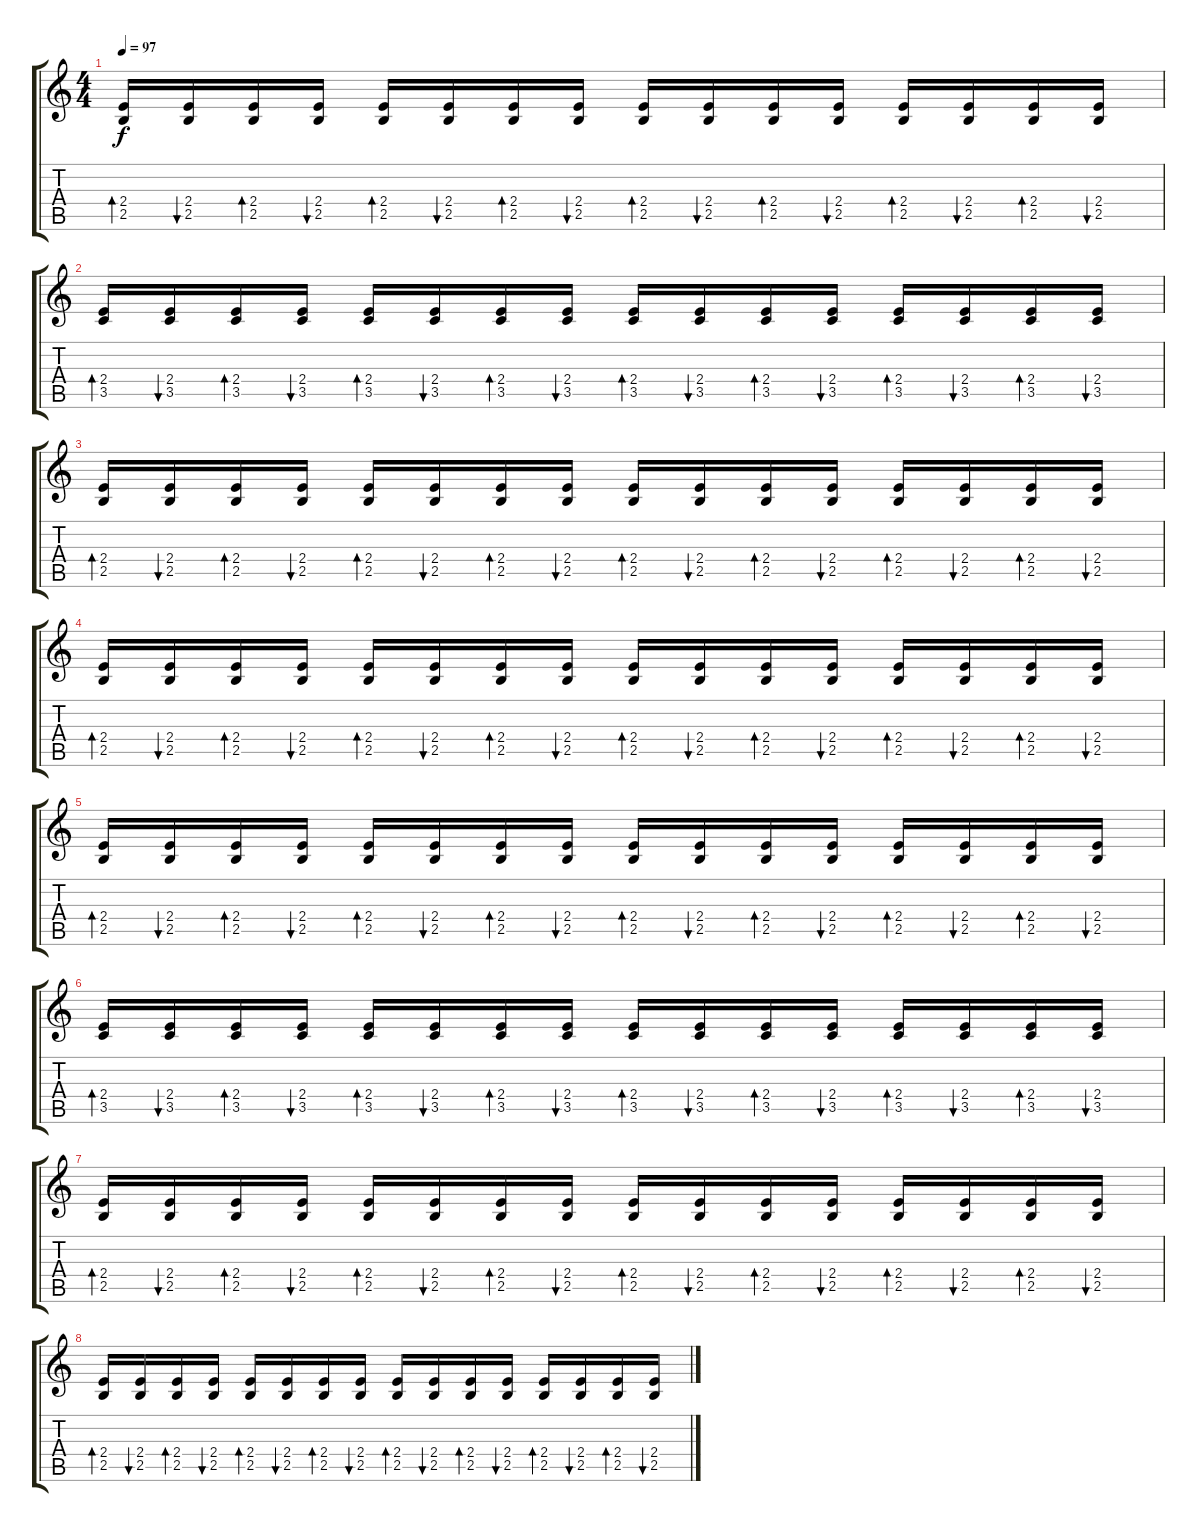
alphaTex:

\track "" {instrument acousticguitarsteel}
\staff {score tabs}
\tuning (E4 B3 G3 D3 A2 E2) {hide}
\ts (4 4)
\tempo 97
\clef g2
\ks c
(2.4 2.5).16{bd 30 dy f} (2.4 2.5).16{bu 30} (2.4 2.5).16{bd 30} (2.4 2.5).16{bu 30} (2.4 2.5).16{bd 30} (2.4 2.5).16{bu 30} (2.4 2.5).16{bd 30} (2.4 2.5).16{bu 30} (2.4 2.5).16{bd 30} (2.4 2.5).16{bu 30} (2.4 2.5).16{bd 30} (2.4 2.5).16{bu 30} (2.4 2.5).16{bd 30} (2.4 2.5).16{bu 30} (2.4 2.5).16{bd 30} (2.4 2.5).16{bu 30} |
\section ("" "")
(2.4 3.5).16{bd 30} (2.4 3.5).16{bu 30} (2.4 3.5).16{bd 30} (2.4 3.5).16{bu 30} (2.4 3.5).16{bd 30} (2.4 3.5).16{bu 30} (2.4 3.5).16{bd 30} (2.4 3.5).16{bu 30} (2.4 3.5).16{bd 30} (2.4 3.5).16{bu 30} (2.4 3.5).16{bd 30} (2.4 3.5).16{bu 30} (2.4 3.5).16{bd 30} (2.4 3.5).16{bu 30} (2.4 3.5).16{bd 30} (2.4 3.5).16{bu 30} |
(2.4 2.5).16{bd 30} (2.4 2.5).16{bu 30} (2.4 2.5).16{bd 30} (2.4 2.5).16{bu 30} (2.4 2.5).16{bd 30} (2.4 2.5).16{bu 30} (2.4 2.5).16{bd 30} (2.4 2.5).16{bu 30} (2.4 2.5).16{bd 30} (2.4 2.5).16{bu 30} (2.4 2.5).16{bd 30} (2.4 2.5).16{bu 30} (2.4 2.5).16{bd 30} (2.4 2.5).16{bu 30} (2.4 2.5).16{bd 30} (2.4 2.5).16{bu 30} |
(2.4 2.5).16{bd 30} (2.4 2.5).16{bu 30} (2.4 2.5).16{bd 30} (2.4 2.5).16{bu 30} (2.4 2.5).16{bd 30} (2.4 2.5).16{bu 30} (2.4 2.5).16{bd 30} (2.4 2.5).16{bu 30} (2.4 2.5).16{bd 30} (2.4 2.5).16{bu 30} (2.4 2.5).16{bd 30} (2.4 2.5).16{bu 30} (2.4 2.5).16{bd 30} (2.4 2.5).16{bu 30} (2.4 2.5).16{bd 30} (2.4 2.5).16{bu 30} |
(2.4 2.5).16{bd 30} (2.4 2.5).16{bu 30} (2.4 2.5).16{bd 30} (2.4 2.5).16{bu 30} (2.4 2.5).16{bd 30} (2.4 2.5).16{bu 30} (2.4 2.5).16{bd 30} (2.4 2.5).16{bu 30} (2.4 2.5).16{bd 30} (2.4 2.5).16{bu 30} (2.4 2.5).16{bd 30} (2.4 2.5).16{bu 30} (2.4 2.5).16{bd 30} (2.4 2.5).16{bu 30} (2.4 2.5).16{bd 30} (2.4 2.5).16{bu 30} |
\section ("" "")
(2.4 3.5).16{bd 30} (2.4 3.5).16{bu 30} (2.4 3.5).16{bd 30} (2.4 3.5).16{bu 30} (2.4 3.5).16{bd 30} (2.4 3.5).16{bu 30} (2.4 3.5).16{bd 30} (2.4 3.5).16{bu 30} (2.4 3.5).16{bd 30} (2.4 3.5).16{bu 30} (2.4 3.5).16{bd 30} (2.4 3.5).16{bu 30} (2.4 3.5).16{bd 30} (2.4 3.5).16{bu 30} (2.4 3.5).16{bd 30} (2.4 3.5).16{bu 30} |
(2.4 2.5).16{bd 30} (2.4 2.5).16{bu 30} (2.4 2.5).16{bd 30} (2.4 2.5).16{bu 30} (2.4 2.5).16{bd 30} (2.4 2.5).16{bu 30} (2.4 2.5).16{bd 30} (2.4 2.5).16{bu 30} (2.4 2.5).16{bd 30} (2.4 2.5).16{bu 30} (2.4 2.5).16{bd 30} (2.4 2.5).16{bu 30} (2.4 2.5).16{bd 30} (2.4 2.5).16{bu 30} (2.4 2.5).16{bd 30} (2.4 2.5).16{bu 30} |
(2.4 2.5).16{bd 30} (2.4 2.5).16{bu 30} (2.4 2.5).16{bd 30} (2.4 2.5).16{bu 30} (2.4 2.5).16{bd 30} (2.4 2.5).16{bu 30} (2.4 2.5).16{bd 30} (2.4 2.5).16{bu 30} (2.4 2.5).16{bd 30} (2.4 2.5).16{bu 30} (2.4 2.5).16{bd 30} (2.4 2.5).16{bu 30} (2.4 2.5).16{bd 30} (2.4 2.5).16{bu 30} (2.4 2.5).16{bd 30} (2.4 2.5).16{bu 30}
